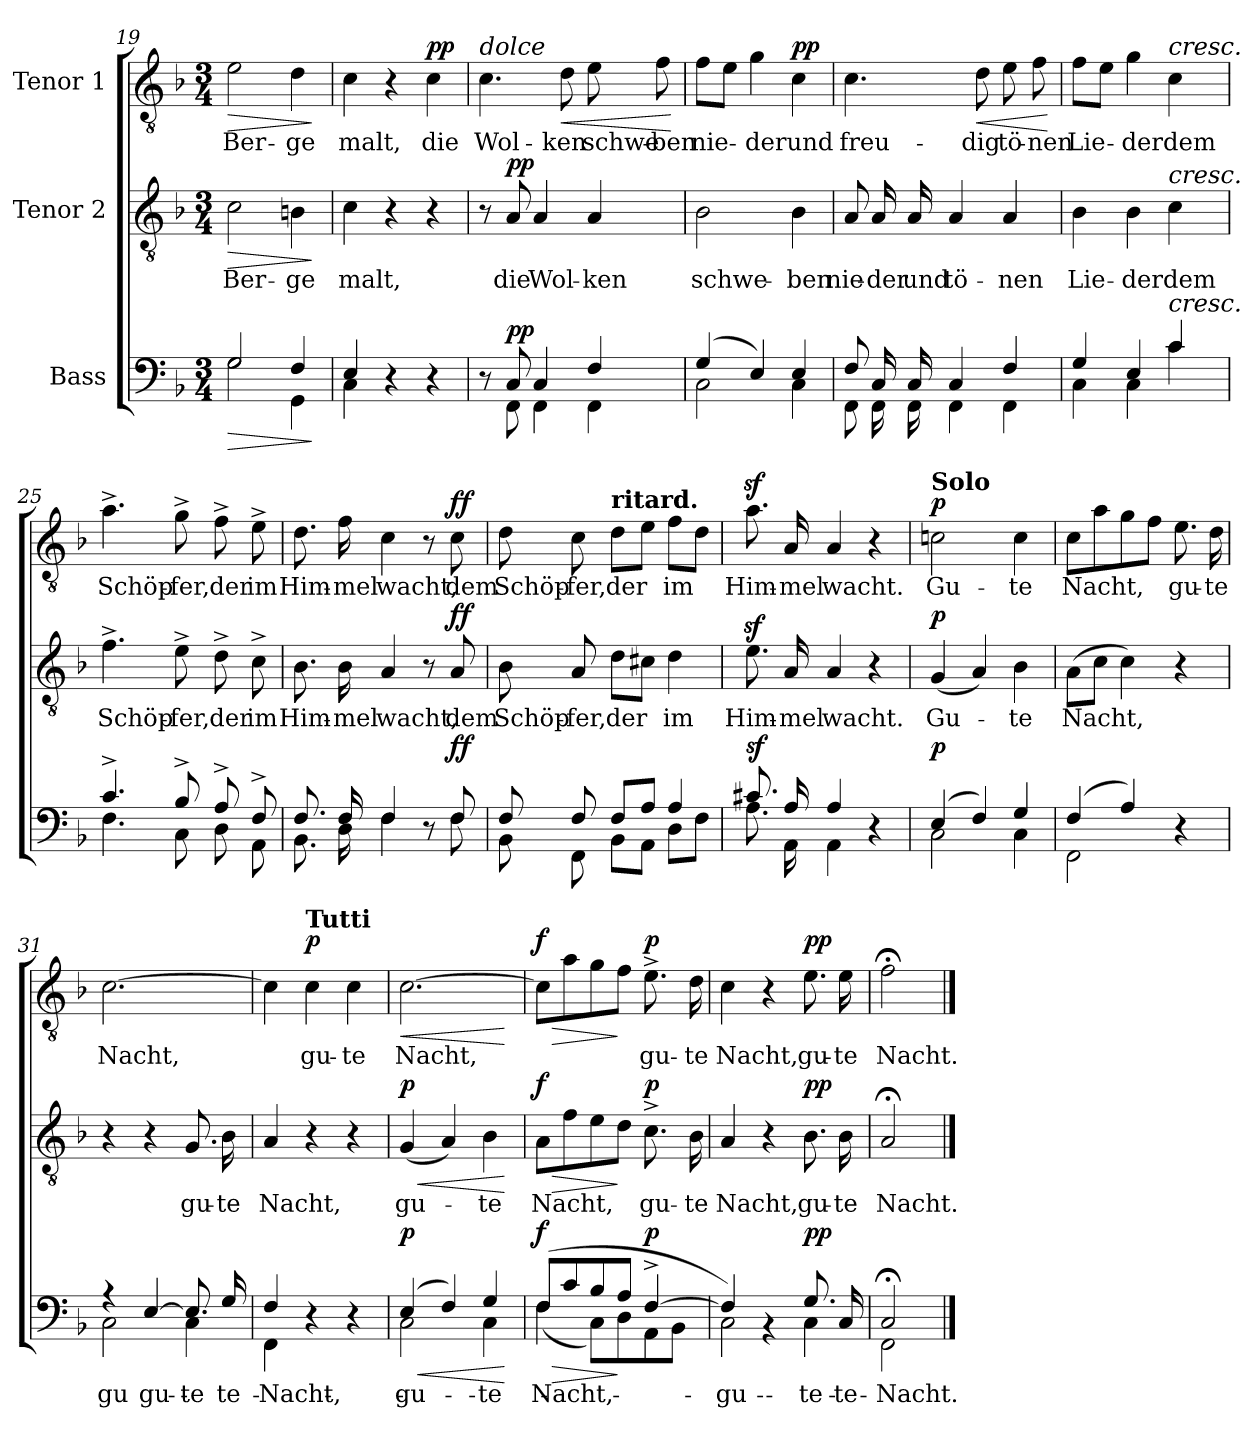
**kern	**text	**dynam	**kern	**text	**dynam	**kern	**text	**dynam
*part3	*part3	*part3	*part2	*part2	*part2	*part1	*part1	*part1
*staff3	*staff3	*staff3	*staff2	*staff2	*staff2	*staff1	*staff1	*staff1
*I"Bass	*	*	*I"Tenor 2	*	*	*I"Tenor 1	*	*
*clefF4	*	*	*clefGv2	*	*	*clefGv2	*	*
*k[b-]	*	*	*k[b-]	*	*	*k[b-]	*	*
*M3/4	*	*	*M3/4	*	*	*M3/4	*	*
=19	=19	=19	=19	=19	=19	=19	=19	=19
!	!	!LO:HP:b	!	!LO:LY:b	!LO:HP:b	!	!LO:LY:b	!LO:HP:b
*^	*	*	*	*	*	*	*	*
2G/	2G\	.	>	2c\	Ber-	>	2e\	Ber-	>
!	!	!	!	!	!LO:LY:b	!	!	!LO:LY:b	!
4F/	4GG\	.	.	4Bn\	-ge	.	4d\	-ge	.
*v	*v	*	*	*	*	*	*	*	*
.	.	]	.	.	]	.	.	]
=20	=20	=20	=20	=20	=20	=20	=20	=20
*^	*	*	*	*	*	*	*	*
!	!	!	!	!	!LO:LY:b	!	!	!LO:LY:b	!
4E/	4C\	.	.	4c\	malt,	.	4c\	malt,	.
4r	4ryy	.	.	4r	.	.	4r	.	.
!	!	!	!	!	!	!	!	!LO:LY:b	!LO:DY:a
4r	4ryy	.	.	4r	.	.	4c\	die	pp
=21	=21	=21	=21	=21	=21	=21	=21	=21	=21
!	!	!	!	!	!	!	!LO:TX:a:i:t=dolce	!	!
!	!	!	!	!	!	!	!	!LO:LY:b	!
8r	8ryy	.	.	8r	.	.	4.c\	Wol-	.
!	!	!	!LO:DY:a	!	!LO:LY:b	!LO:DY:a	!	!	!
8C/	8FF\	.	pp	8A/	die	pp	.	.	.
!	!	!	!	!	!LO:LY:b	!	!	!	!
4C/	4FF\	.	.	4A/	Wol-	.	.	.	.
!	!	!	!	!	!	!	!	!LO:LY:b	!LO:HP:b
.	.	.	.	.	.	.	8d\	-ken	<
!	!	!	!	!	!LO:LY:b	!	!	!LO:LY:b	!
4F/	4FF\	.	.	4A/	-ken	.	8e\	schwe-	.
!	!	!	!	!	!	!	!	!LO:LY:b	!
.	.	.	.	.	.	.	8f\	-ben	.
*v	*v	*	*	*	*	*	*	*	*
.	.	.	.	.	.	.	.	[
=22	=22	=22	=22	=22	=22	=22	=22	=22
*^	*	*	*	*	*	*	*	*
!	!	!	!	!	!LO:LY:b	!	!	!LO:LY:b	!
(4G/	2C\	.	.	2B-\	schwe-	.	8f\L	nie-	.
.	.	.	.	.	.	.	8e\J	.	.
!	!	!	!	!	!	!	!	!LO:LY:b	!
4E/)	.	.	.	.	.	.	4g\	-der	.
!	!	!	!	!	!LO:LY:b	!	!	!LO:LY:b	!LO:DY:a
4E/	4C\	.	.	4B-\	-ben	.	4c\	und	pp
!!LO:LB:g=z
=23	=23	=23	=23	=23	=23	=23	=23	=23	=23
!	!	!	!	!	!LO:LY:b	!	!	!LO:LY:b	!
8F/	8FF\	.	.	8A/	nie-	.	4.c\	freu-	.
!	!	!	!	!	!LO:LY:b	!	!	!	!
16C/	16FF\	.	.	16A/	-der	.	.	.	.
!	!	!	!	!	!LO:LY:b	!	!	!	!
16C/	16FF\	.	.	16A/	und	.	.	.	.
!	!	!	!	!	!LO:LY:b	!	!	!	!
4C/	4FF\	.	.	4A/	tö-	.	.	.	.
!	!	!	!	!	!	!	!	!LO:LY:b	!LO:HP:b
.	.	.	.	.	.	.	8d\	-dig	<
!	!	!	!	!	!LO:LY:b	!	!	!LO:LY:b	!
4F/	4FF\	.	.	4A/	-nen	.	8e\	tö-	.
!	!	!	!	!	!	!	!	!LO:LY:b	!
.	.	.	.	.	.	.	8f\	-nen	.
*v	*v	*	*	*	*	*	*	*	*
.	.	.	.	.	.	.	.	[
=24	=24	=24	=24	=24	=24	=24	=24	=24
*^	*	*	*	*	*	*	*	*
!	!	!	!	!	!LO:LY:b	!	!	!LO:LY:b	!
4G/	4C\	.	.	4B-\	Lie-	.	8f\L	Lie-	.
.	.	.	.	.	.	.	8e\J	.	.
!	!	!	!	!	!LO:LY:b	!	!	!LO:LY:b	!
4E/	4C\	.	.	4B-\	-der	.	4g\	-der	.
!	!	!	!	!	!	!	!LO:TX:a:i:t=cresc.	!	!
!	!	!	!	!LO:TX:a:i:t=cresc.	!	!	!	!	!
!LO:TX:a:i:t=cresc.	!	!	!	!	!	!	!	!	!
!	!	!	!	!	!LO:LY:b	!	!	!LO:LY:b	!
4c/	4c\	.	.	4c\	dem	.	4c\	dem	.
=25	=25	=25	=25	=25	=25	=25	=25	=25	=25
!	!	!	!	!	!LO:LY:b	!	!	!LO:LY:b	!
4.c^/	4.F\	.	.	4.f^\	Schöp-	.	4.a^\	Schöp-	.
!	!	!	!	!	!LO:LY:b	!	!	!LO:LY:b	!
8B-^/	8C\	.	.	8e^\	-fer,	.	8g^\	-fer,	.
!	!	!	!	!	!LO:LY:b	!	!	!LO:LY:b	!
8A^/	8D\	.	.	8d^\	der	.	8f^\	der	.
!	!	!	!	!	!LO:LY:b	!	!	!LO:LY:b	!
8F^/	8AA\	.	.	8c^\	im	.	8e^\	im	.
=26	=26	=26	=26	=26	=26	=26	=26	=26	=26
!	!	!	!	!	!LO:LY:b	!	!	!LO:LY:b	!
8.F/	8.BB-\	.	.	8.B-\	Him-	.	8.d\	Him-	.
!	!	!	!	!	!LO:LY:b	!	!	!LO:LY:b	!
16F/	16D\	.	.	16B-\	-mel	.	16f\	-mel	.
!	!	!	!	!	!LO:LY:b	!	!	!LO:LY:b	!
4F/	4F\	.	.	4A/	wacht,	.	4c\	wacht,	.
8r	8ryy	.	.	8r	.	.	8r	.	.
!	!	!	!LO:DY:a	!	!LO:LY:b	!LO:DY:a	!	!LO:LY:b	!LO:DY:a
8F/	8F\	.	ff	8A/	dem	ff	8c\	dem	ff
!!LO:LB:g=z
=27	=27	=27	=27	=27	=27	=27	=27	=27	=27
!	!	!	!	!	!LO:LY:b	!	!	!LO:LY:b	!
8F/	8BB-\	.	.	8B-\	Schöp-	.	8d\	Schöp-	.
!	!	!	!	!	!LO:LY:b	!	!	!LO:LY:b	!
8F/	8FF\	.	.	8A/	-fer,	.	8c\	-fer,	.
!	!	!	!	!	!	!	!LO:TX:a:B:t=ritard.	!	!
!	!	!	!	!	!LO:LY:b	!	!	!LO:LY:b	!
8F/L	8BB-\L	.	.	8d\L	der	.	8d\L	der	.
8A/J	8AA\J	.	.	8c#X\J	.	.	8e\J	.	.
!	!	!	!	!	!LO:LY:b	!	!	!LO:LY:b	!
4A/	8D\L	.	.	4d\	im	.	8f\L	im	.
.	8F\J	.	.	.	.	.	8d\J	.	.
=28	=28	=28	=28	=28	=28	=28	=28	=28	=28
!	!	!	!LO:DY:a	!	!LO:LY:b	!	!	!LO:LY:b	!
8.c#X/	8.A\	.	sf	8.ez>\	Him-	.	8.az>\	Him-	.
!	!	!	!	!	!LO:LY:b	!	!	!LO:LY:b	!
16A/	16AA\	.	.	16A/	-mel	.	16A/	-mel	.
!	!	!	!	!	!LO:LY:b	!	!	!LO:LY:b	!
4A/	4AA\	.	.	4A/	wacht.	.	4A/	wacht.	.
4r	4ryy	.	.	4r	.	.	4r	.	.
=29	=29	=29	=29	=29	=29	=29	=29	=29	=29
!	!	!	!	!	!	!	!LO:TX:a:B:t=Solo	!	!
!	!	!	!LO:DY:a	!	!LO:LY:b	!LO:DY:a	!	!LO:LY:b	!LO:DY:a
(4E/	2C\	.	p	(4G/	Gu-	p	2cn\	Gu-	p
4F/)	.	.	.	4A/)	.	.	.	.	.
!	!	!	!	!	!LO:LY:b	!	!	!LO:LY:b	!
4G/	4C\	.	.	4B-\	-te	.	4c\	-te	.
=30	=30	=30	=30	=30	=30	=30	=30	=30	=30
!	!	!	!	!	!LO:LY:b	!	!	!LO:LY:b	!
(4F/	2FF\	.	.	(8A\L	Nacht,	.	8c\L	Nacht,	.
.	.	.	.	8c\J	.	.	8a\	.	.
4A/)	.	.	.	4c\)	.	.	8g\	.	.
.	.	.	.	.	.	.	8f\J	.	.
!	!	!	!	!	!	!	!	!LO:LY:b	!
4r	4ryy	.	.	4r	.	.	8.e\	gu-	.
!	!	!	!	!	!	!	!	!LO:LY:b	!
.	.	.	.	.	.	.	16d\	-te	.
=31	=31	=31	=31	=31	=31	=31	=31	=31	=31
!	!	!LO:LY:b	!	!	!	!	!	!LO:LY:b	!
4r	2C\	gu-	.	4r	.	.	[2.c\	Nacht,	.
!	!	!LO:LY:b	!	!	!	!	!	!	!
[4E/	.	gu-	.	4r	.	.	.	.	.
!	!	!LO:LY:b	!	!	!LO:LY:b	!	!	!	!
8.E/]	4C\	-te	.	8.G/	gu-	.	.	.	.
!	!	!LO:LY:b	!	!	!LO:LY:b	!	!	!	!
16G/	.	-te	.	16B-\	-te	.	.	.	.
!!LO:LB:g=z
=32	=32	=32	=32	=32	=32	=32	=32	=32	=32
!	!	!LO:LY:b	!	!	!LO:LY:b	!	!	!	!
4F/	4FF\	Nacht,	.	4A/	Nacht,	.	4c\]	.	.
!	!	!	!	!	!	!	!LO:TX:a:B:t=Tutti	!	!
!	!	!	!	!	!	!	!	!LO:LY:b	!LO:DY:a
4r	4ryy	.	.	4r	.	.	4c\	gu-	p
!	!	!	!	!	!	!	!	!LO:LY:b	!
4r	4ryy	.	.	4r	.	.	4c\	-te	.
=33	=33	=33	=33	=33	=33	=33	=33	=33	=33
!	!	!LO:LY:b	!LO:HP:b	!	!LO:LY:b	!LO:HP:b	!	!LO:LY:b	!LO:HP:b
!	!	!	!LO:DY:n=1:a	!	!	!LO:DY:n=1:a	!	!	!
(4E/	2C\	gu-	< p	(4G/	gu-	< p	[2.c\	Nacht,	<
4F/)	.	.	.	4A/)	.	.	.	.	.
!	!	!LO:LY:b	!	!	!LO:LY:b	!	!	!	!
4G/	4C\	-te	.	4B-\	-te	.	.	.	.
*v	*v	*	*	*	*	*	*	*	*
.	.	[	.	.	[	.	.	[
=34	=34	=34	=34	=34	=34	=34	=34	=34
!	!LO:LY:b	!LO:HP:b	!	!	!	!	!	!
*^	*	*	*	*	*	*	*	*
!	!	!LO:LY:b	!LO:DY:n=1:a	!	!LO:LY:b	!LO:HP:b	!	!	!LO:HP:b
!	!	!	!	!	!	!LO:DY:n=1:a	!	!	!LO:DY:n=1:a
(8F/L	(4F\	Nacht,	> f	8A\L	Nacht,	> f	8c\L]	.	> f
8c/	.	.	.	8f\	.	.	8a\	.	.
8B-/	8C\L)	.	.	8e\	.	.	8g\	.	.
8A/J	8D\	.	]	8d\J	.	]	8f\J	.	]
!	!	!	!LO:DY:n=2:a	!	!LO:LY:b	!LO:DY:n=2:a	!	!LO:LY:b	!LO:DY:n=2:a
[4F^/	8AA\	.	p	8.c^\	gu-	p	8.e^\	gu-	p
.	8BB-\J	.	.	.	.	.	.	.	.
!	!	!	!	!	!LO:LY:b	!	!	!LO:LY:b	!
.	.	.	.	16B-\	-te	.	16d\	-te	.
=35	=35	=35	=35	=35	=35	=35	=35	=35	=35
!	!	!LO:LY:b	!	!	!LO:LY:b	!	!	!LO:LY:b	!
4F/])	2C\	gu-	.	4A/	Nacht,	.	4c\	Nacht,	.
4rBB	.	.	.	4r	.	.	4r	.	.
!	!	!LO:LY:b	!	!	!	!	!	!	!
!	!	!LO:LY:b	!LO:DY:a	!	!LO:LY:b	!LO:DY:a	!	!LO:LY:b	!LO:DY:a
8.G/	4C\	-te	pp	8.B-\	gu-	pp	8.e\	gu-	pp
!	!	!LO:LY:b	!	!	!LO:LY:b	!	!	!LO:LY:b	!
16C/	.	-te-	.	16B-\	-te	.	16e\	-te	.
=36	=36	=36	=36	=36	=36	=36	=36	=36	=36
!	!	!LO:LY:b	!	!	!	!	!	!	!
!	!	!LO:LY:b	!	!	!LO:LY:b	!	!	!LO:LY:b	!
2C;</	2FF\	Nacht.	.	2A;</	Nacht.	.	2f;<\	Nacht.	.
*v	*v	*	*	*	*	*	*	*	*
==	==	==	==	==	==	==	==	==
*-	*-	*-	*-	*-	*-	*-	*-	*-
